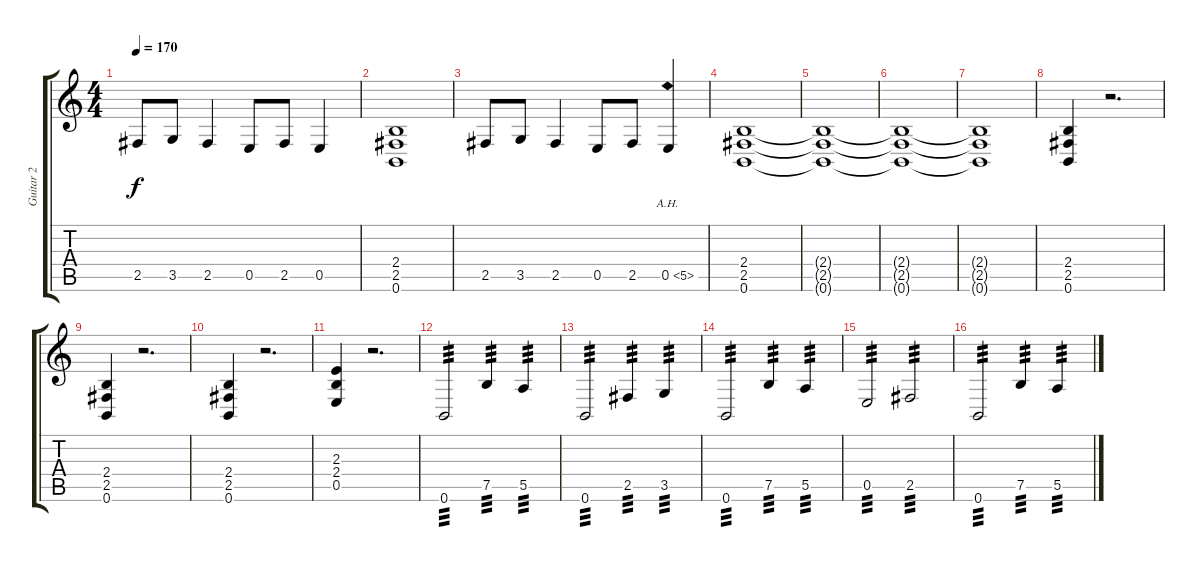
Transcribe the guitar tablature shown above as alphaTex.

\track ("Guitar 2" "Guitar 2") {instrument distortionguitar}
\staff {score tabs}
\tuning (B3 Gb3 D3 A2 E2 B1) {hide}
\ts (4 4)
\tempo 170
\clef g2
\ks c
2.5.8{dy f} 3.5.8 2.5.4 0.5.8 2.5.8 0.5.4 |
(2.4 2.5 0.6).1 |
2.5.8 3.5.8 2.5.4 0.5.8 2.5.8 0.5{ah 5}.4 |
(2.4 2.5 0.6).1 |
(2.4{t} 2.5{t} 0.6{t}).1 |
(2.4{t} 2.5{t} 0.6{t}).1 |
(2.4{t} 2.5{t} 0.6{t}).1 |
(2.4 2.5 0.6).4 r.2{d} |
(2.4 2.5 0.6).4 r.2{d} |
(2.4 2.5 0.6).4 r.2{d} |
(2.3 2.4 0.5).4 r.2{d} |
0.6.2{tp 3} 7.5.4{tp 3} 5.5.4{tp 3} |
0.6.2{tp 3} 2.5.4{tp 3} 3.5.4{tp 3} |
0.6.2{tp 3} 7.5.4{tp 3} 5.5.4{tp 3} |
0.5.2{tp 3} 2.5.2{tp 3} |
0.6.2{tp 3} 7.5.4{tp 3} 5.5.4{tp 3}
